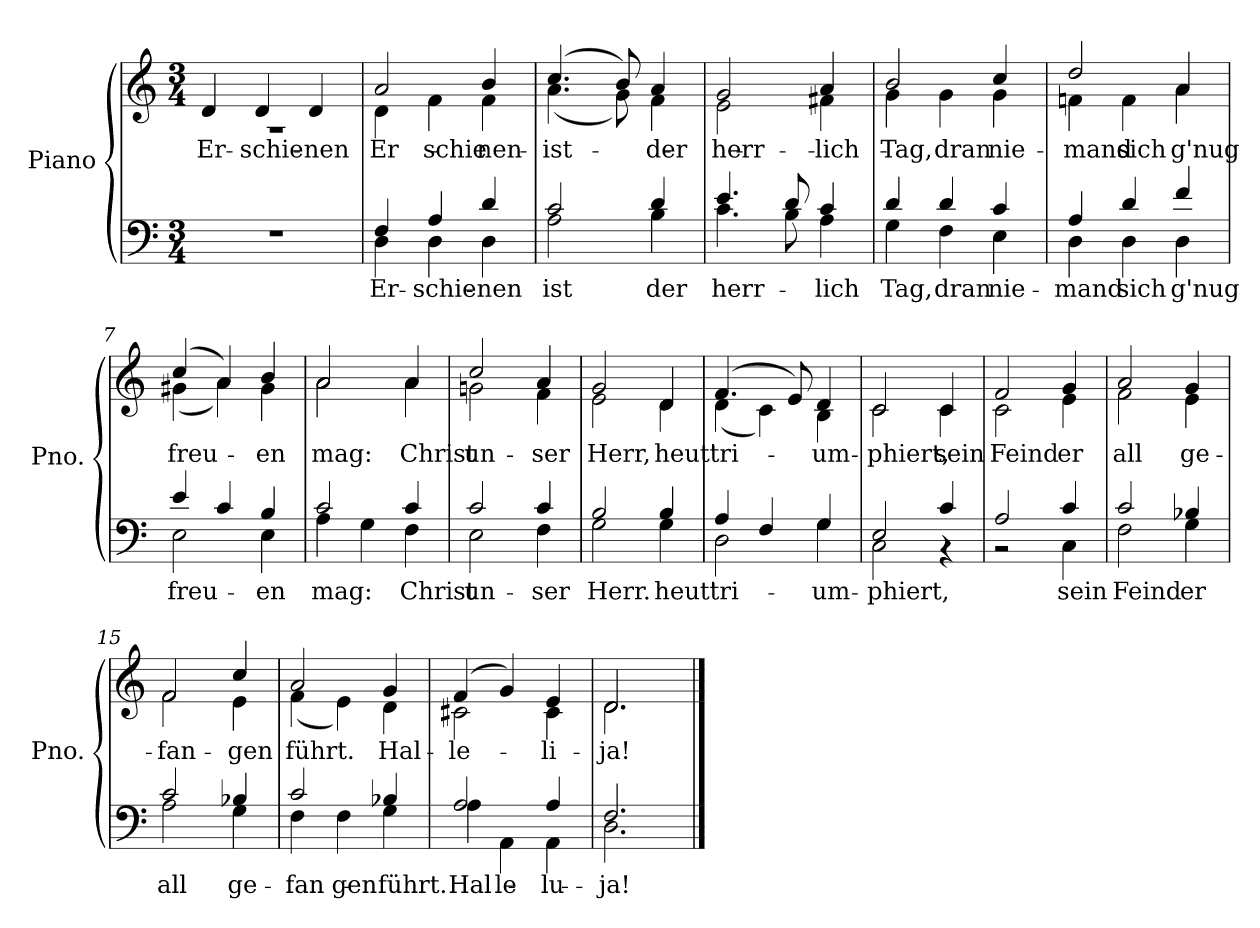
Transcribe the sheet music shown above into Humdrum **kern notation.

**kern	**text	**kern	**text
*part1	*part1	*part1	*part1
*staff2	*staff2	*staff1	*staff1
*I"Piano	*	*	*
*I'Pno.	*	*	*
*clefF4	*	*clefG2	*
*k[]	*	*k[]	*
*M3/4	*	*M3/4	*
*MM100	*	*MM100	*
=1	=1	=1	=1
!	!	!	!LO:LY:a
*	*	*^	*
2.r	.	4d/	2.r	Er-
!	!	!	!	!LO:LY:a
.	.	4d/	.	-schie-
!	!	!	!	!LO:LY:a
.	.	4d/	.	-nen
=2	=2	=2	=2	=2
*^	*	*	*	*
!	!	!LO:LY:b	!	!	!LO:LY:a
!	!	!	!	!	!LO:LY:b
4F/	4D\	Er-	2a/	4d\	Er-
!	!	!LO:LY:b	!	!	!LO:LY:b
4A/	4D\	-schie-	.	4f\	-schie-
!	!	!LO:LY:b	!	!	!LO:LY:a
!	!	!	!	!	!LO:LY:b
4d/	4D\	-nen	4b/	4f\	-nen
=3	=3	=3	=3	=3	=3
!	!	!LO:LY:b	!	!	!LO:LY:a
!	!	!	!	!	!LO:LY:b
2c/	2A\	ist	(4.cc/	(4.a\	ist
.	.	.	8b/)	8g\)	.
!	!	!LO:LY:b	!	!	!LO:LY:a
!	!	!	!	!	!LO:LY:b
4d/	4B\	der	4a/	4f\	der
=4	=4	=4	=4	=4	=4
!	!	!LO:LY:b	!	!	!LO:LY:a
!	!	!	!	!	!LO:LY:b
4.e/	4.c\	herr-	2g/	2e\	herr-
8d/	8B\	.	.	.	.
!	!	!LO:LY:b	!	!	!LO:LY:a
!	!	!	!	!	!LO:LY:b
4c/	4A\	-lich	4a/	4f#X\	-lich
=5	=5	=5	=5	=5	=5
!	!	!LO:LY:b	!	!	!LO:LY:a
!	!	!	!	!	!LO:LY:b
4d/	4G\	Tag,	2b/	4g\	Tag,
!	!	!LO:LY:b	!	!	!LO:LY:b
4d/	4F\	dran	.	4g\	dran
!	!	!LO:LY:b	!	!	!LO:LY:a
!	!	!	!	!	!LO:LY:b
4c/	4E\	nie-	4cc/	4g\	nie-
=6	=6	=6	=6	=6	=6
!	!	!LO:LY:b	!	!	!LO:LY:a
!	!	!	!	!	!LO:LY:b
4A/	4D\	-mand	2dd/	4fn\	-mand
!	!	!LO:LY:b	!	!	!LO:LY:b
4d/	4D\	sich	.	4f\	sich
!	!	!LO:LY:b	!	!	!LO:LY:a
!	!	!	!	!	!LO:LY:b
4f/	4D\	g'nug	4a/	4a\	g'nug
=7	=7	=7	=7	=7	=7
!	!	!LO:LY:b	!	!	!LO:LY:b
4e/	2E\	freu-	(4cc/	(4g#X\	freu-
4c/	.	.	4a/)	4a\)	.
!	!	!LO:LY:b	!	!	!LO:LY:b
4B/	4E\	-en	4b/	4g#\	-en
=8	=8	=8	=8	=8	=8
!	!	!LO:LY:b	!	!	!LO:LY:b
2c/	4A\	mag:	2a/	2a\	mag:
.	4G\	.	.	.	.
!	!	!LO:LY:b	!	!	!LO:LY:b
4c/	4F\	Christ	4a/	4a\	Christ
=9	=9	=9	=9	=9	=9
!	!	!LO:LY:b	!	!	!LO:LY:b
2c/	2E\	un-	2cc/	2gn\	un-
!	!	!LO:LY:b	!	!	!LO:LY:b
4c/	4F\	-ser	4a/	4f\	-ser
=10	=10	=10	=10	=10	=10
!	!	!LO:LY:b	!	!	!LO:LY:b
2B/	2G\	Herr.	2g/	2e\	Herr,
!	!	!LO:LY:b	!	!	!LO:LY:b
4B/	4G\	heut'	4d/	4d\	heut'
=11	=11	=11	=11	=11	=11
!	!	!LO:LY:b	!	!	!LO:LY:b
4A/	2D\	tri-	(4.f/	(4d\	tri-
4F/	.	.	.	4c\)	.
.	.	.	8e/)	.	.
!	!	!LO:LY:b	!	!	!LO:LY:b
4G/	4G\	-um-	4d/	4B\	-um-
=12	=12	=12	=12	=12	=12
!	!	!LO:LY:b	!	!	!LO:LY:b
2E/	2C\	-phiert,	2c/	2c\	-phiert,
!	!	!	!	!	!LO:LY:b
4c/	4r	.	4c/	4c\	sein
=13	=13	=13	=13	=13	=13
!	!	!	!	!	!LO:LY:b
2A/	2r	.	2f/	2c\	Feind
!	!	!LO:LY:b	!	!	!LO:LY:b
4c/	4C\	sein	4g/	4e\	er
=14	=14	=14	=14	=14	=14
!	!	!LO:LY:b	!	!	!LO:LY:b
2c/	2F\	Feind	2a/	2f\	all
!	!	!LO:LY:b	!	!	!LO:LY:b
4B-X/	4G\	er	4g/	4e\	ge-
=15	=15	=15	=15	=15	=15
!	!	!LO:LY:b	!	!	!LO:LY:b
2c/	2A\	all	2f/	2f\	-fan-
!	!	!LO:LY:b	!	!	!LO:LY:b
4B-X/	4G\	ge-	4cc/	4e\	-gen
=16	=16	=16	=16	=16	=16
!	!	!LO:LY:b	!	!	!LO:LY:b
2c/	4F\	-fan-	2a/	(4f\	führt.
!	!	!LO:LY:b	!	!	!
.	4F\	-gen	.	4e\)	.
!	!	!LO:LY:b	!	!	!LO:LY:b
4B-X/	4G\	führt.	4g/	4d\	Hal-
=17	=17	=17	=17	=17	=17
!	!	!LO:LY:b	!	!	!LO:LY:b
2A/	4A\	Hal-	(4f/	2c#X\	-le-
!	!	!LO:LY:b	!	!	!
.	4AA\	-le-	4g/)	.	.
!	!	!LO:LY:b	!	!	!LO:LY:b
4A/	4AA\	-lu-	4e/	4c#\	-li-
=18	=18	=18	=18	=18	=18
!	!	!LO:LY:b	!	!	!LO:LY:b
2.F/	2.D\	-ja!	2.d/	2.d\	-ja!
*v	*v	*	*	*	*
*	*	*v	*v	*
==	==	==	==
*-	*-	*-	*-
